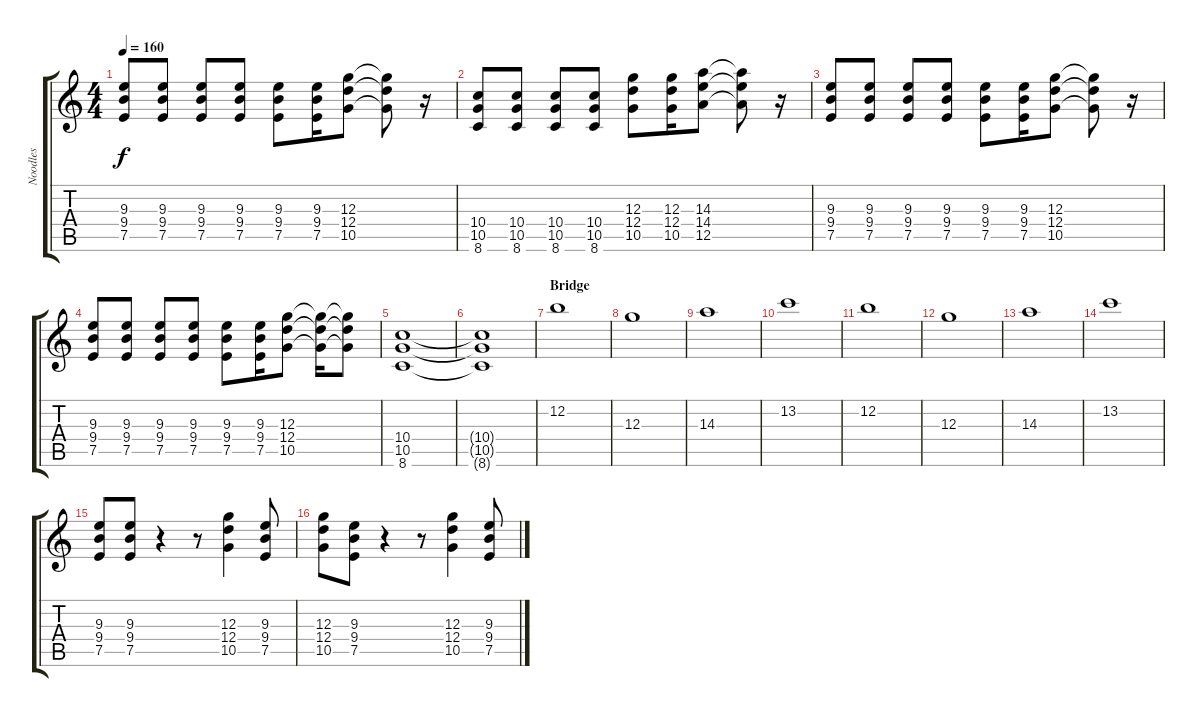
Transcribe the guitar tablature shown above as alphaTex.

\track ("Noodles" "Noodles") {instrument distortionguitar}
\staff {score tabs}
\tuning (E4 B3 G3 D3 A2 E2) {hide}
\ts (4 4)
\tempo 160
\clef g2
\ks c
(9.3 9.4 7.5).8{dy f} (9.3 9.4 7.5).8 (9.3 9.4 7.5).8 (9.3 9.4 7.5).8 (9.3 9.4 7.5).8 (9.3 9.4 7.5).16 (12.3 12.4 10.5).8 (12.3{t} 12.4{t} 10.5{t}).8 r.16 |
(10.4 10.5 8.6).8 (10.4 10.5 8.6).8 (10.4 10.5 8.6).8 (10.4 10.5 8.6).8 (12.3 12.4 10.5).8 (12.3 12.4 10.5).16 (14.3 14.4 12.5).8 (14.3{t} 14.4{t} 12.5{t}).8 r.16 |
(9.3 9.4 7.5).8 (9.3 9.4 7.5).8 (9.3 9.4 7.5).8 (9.3 9.4 7.5).8 (9.3 9.4 7.5).8 (9.3 9.4 7.5).16 (12.3 12.4 10.5).8 (12.3{t} 12.4{t} 10.5{t}).8 r.16 |
(9.3 9.4 7.5).8 (9.3 9.4 7.5).8 (9.3 9.4 7.5).8 (9.3 9.4 7.5).8 (9.3 9.4 7.5).8 (9.3 9.4 7.5).16 (12.3 12.4 10.5).8 (12.3{t} 12.4{t} 10.5{t}).16 (12.3{t} 12.4{t} 10.5{t}).8 |
(10.4 10.5 8.6).1 |
(10.4{t} 10.5{t} 8.6{t}).1 |
\section ("" "Bridge")
12.2.1 |
12.3.1 |
14.3.1 |
13.2.1 |
12.2.1 |
12.3.1 |
14.3.1 |
13.2.1 |
(9.3 9.4 7.5).8 (9.3 9.4 7.5).8 r.4 r.8 (12.3 12.4 10.5).4 (9.3 9.4 7.5).8 |
(12.3 12.4 10.5).8 (9.3 9.4 7.5).8 r.4 r.8 (12.3 12.4 10.5).4 (9.3 9.4 7.5).8
